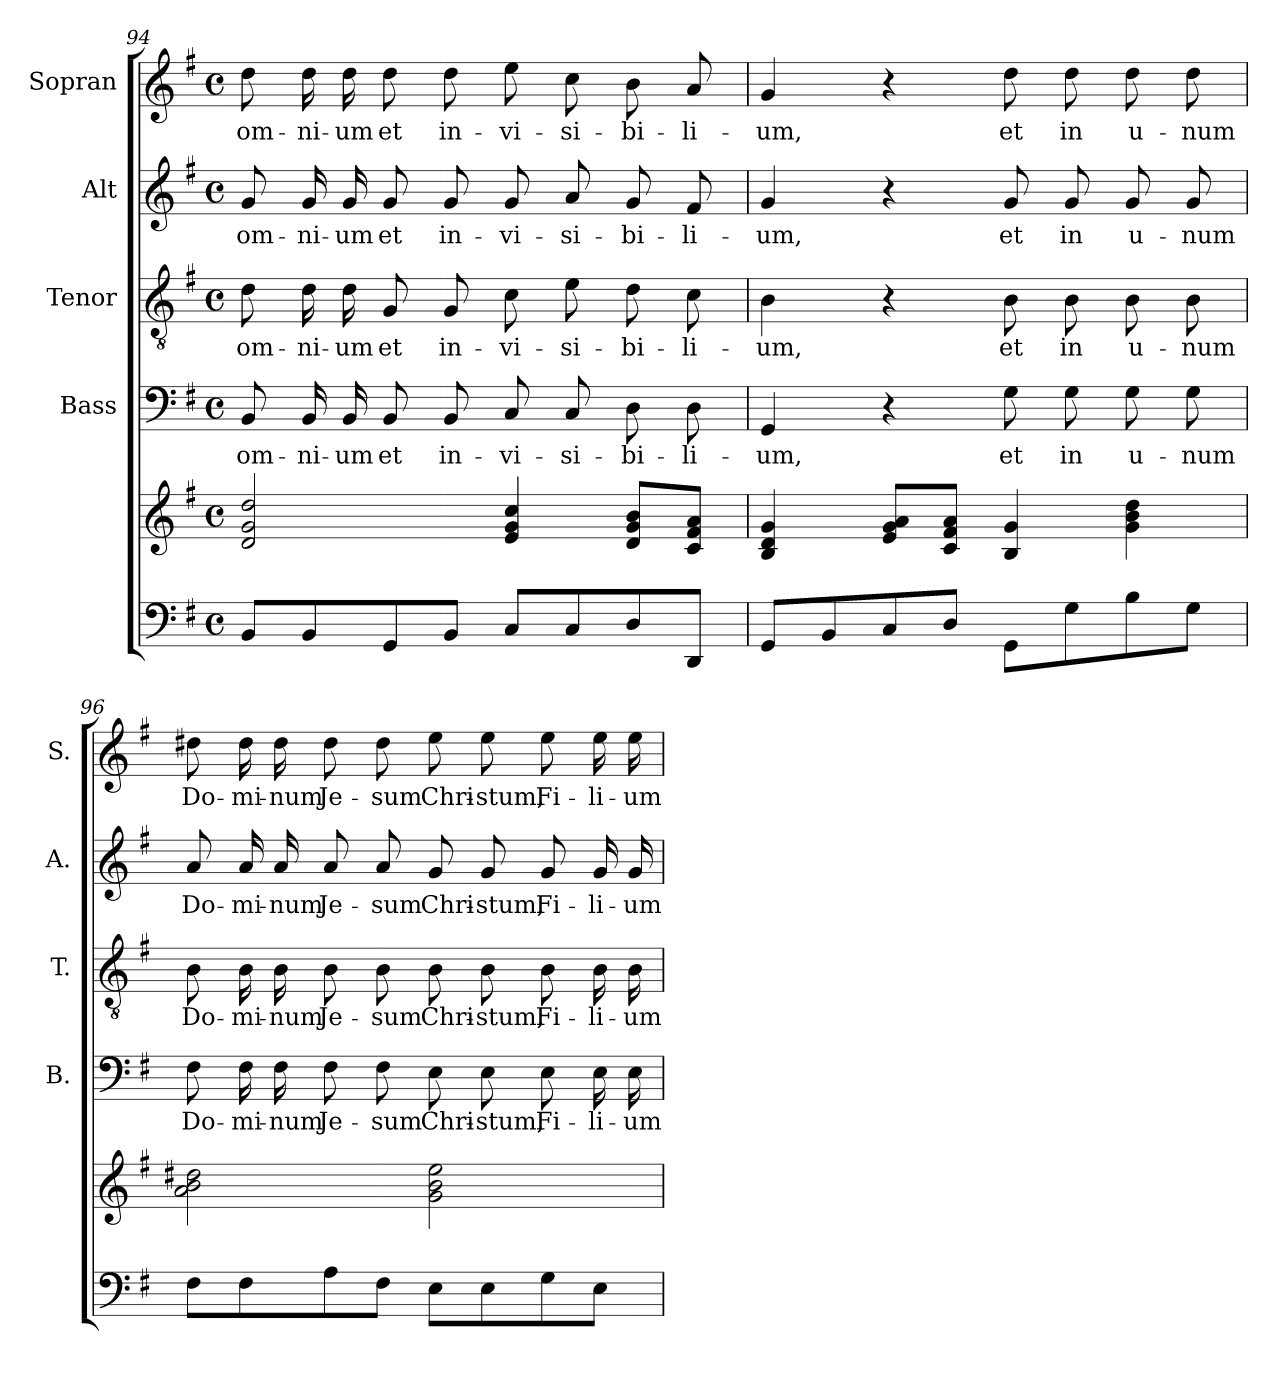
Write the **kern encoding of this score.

**kern	**kern	**kern	**text	**kern	**text	**kern	**text	**kern	**text
*part5	*part5	*part4	*part4	*part3	*part3	*part2	*part2	*part1	*part1
*staff6	*staff5	*staff4	*staff4	*staff3	*staff3	*staff2	*staff2	*staff1	*staff1
*	*	*I"Bass	*	*I"Tenor	*	*I"Alt	*	*I"Sopran	*
*	*	*I'B.	*	*I'T.	*	*I'A.	*	*I'S.	*
*clefF4	*clefG2	*clefF4	*	*clefGv2	*	*clefG2	*	*clefG2	*
*k[f#]	*k[f#]	*k[f#]	*	*k[f#]	*	*k[f#]	*	*k[f#]	*
*G:	*G:	*G:	*	*G:	*	*G:	*	*G:	*
*M4/4	*M4/4	*M4/4	*	*M4/4	*	*M4/4	*	*M4/4	*
*met(c)	*met(c)	*met(c)	*	*met(c)	*	*met(c)	*	*met(c)	*
=94	=94	=94	=94	=94	=94	=94	=94	=94	=94
!	!	!	!LO:LY:b	!	!LO:LY:b	!	!LO:LY:b	!	!LO:LY:b
8BB/L	2d/ 2g/ 2dd/	8BB/	om-	8d\	om-	8g/	om-	8dd\	om-
!	!	!	!LO:LY:b	!	!LO:LY:b	!	!LO:LY:b	!	!LO:LY:b
8BB/	.	16BB/	-ni-	16d\	-ni-	16g/	-ni-	16dd\	-ni-
!	!	!	!LO:LY:b	!	!LO:LY:b	!	!LO:LY:b	!	!LO:LY:b
.	.	16BB/	-um	16d\	-um	16g/	-um	16dd\	-um
!	!	!	!LO:LY:b	!	!LO:LY:b	!	!LO:LY:b	!	!LO:LY:b
8GG/	.	8BB/	et	8G/	et	8g/	et	8dd\	et
!	!	!	!LO:LY:b	!	!LO:LY:b	!	!LO:LY:b	!	!LO:LY:b
8BB/J	.	8BB/	in-	8G/	in-	8g/	in-	8dd\	in-
!	!	!	!LO:LY:b	!	!LO:LY:b	!	!LO:LY:b	!	!LO:LY:b
8C/L	4e/ 4g/ 4cc/	8C/	-vi-	8c\	-vi-	8g/	-vi-	8ee\	-vi-
!	!	!	!LO:LY:b	!	!LO:LY:b	!	!LO:LY:b	!	!LO:LY:b
8C/	.	8C/	-si-	8e\	-si-	8a/	-si-	8cc\	-si-
!	!	!	!LO:LY:b	!	!LO:LY:b	!	!LO:LY:b	!	!LO:LY:b
8D/	8d/ 8g/ 8b/L	8D\	-bi-	8d\	-bi-	8g/	-bi-	8b\	-bi-
!	!	!	!LO:LY:b	!	!LO:LY:b	!	!LO:LY:b	!	!LO:LY:b
8DD/J	8c/ 8f#/ 8a/J	8D\	-li-	8c\	-li-	8f#/	-li-	8a/	-li-
!!LO:LB:g=z
=95	=95	=95	=95	=95	=95	=95	=95	=95	=95
!	!	!	!LO:LY:b	!	!LO:LY:b	!	!LO:LY:b	!	!LO:LY:b
8GG/L	4B/ 4d/ 4g/	4GG/	-um,	4B\	-um,	4g/	-um,	4g/	-um,
8BB/	.	.	.	.	.	.	.	.	.
8C/	8e/ 8g/ 8a/L	4r	.	4r	.	4r	.	4r	.
8D/J	8c/ 8f#/ 8a/J	.	.	.	.	.	.	.	.
!	!	!	!LO:LY:b	!	!LO:LY:b	!	!LO:LY:b	!	!LO:LY:b
8GG\L	4B/ 4g/	8G\	et	8B\	et	8g/	et	8dd\	et
!	!	!	!LO:LY:b	!	!LO:LY:b	!	!LO:LY:b	!	!LO:LY:b
8G\	.	8G\	in	8B\	in	8g/	in	8dd\	in
!	!	!	!LO:LY:b	!	!LO:LY:b	!	!LO:LY:b	!	!LO:LY:b
8B\	4g\ 4b\ 4dd\	8G\	u-	8B\	u-	8g/	u-	8dd\	u-
!	!	!	!LO:LY:b	!	!LO:LY:b	!	!LO:LY:b	!	!LO:LY:b
8G\J	.	8G\	-num	8B\	-num	8g/	-num	8dd\	-num
=96	=96	=96	=96	=96	=96	=96	=96	=96	=96
!	!	!	!LO:LY:b	!	!LO:LY:b	!	!LO:LY:b	!	!LO:LY:b
8F#\L	2a\ 2b\ 2dd#X\	8F#\	Do-	8B\	Do-	8a/	Do-	8dd#X\	Do-
!	!	!	!LO:LY:b	!	!LO:LY:b	!	!LO:LY:b	!	!LO:LY:b
8F#\	.	16F#\	-mi-	16B\	-mi-	16a/	-mi-	16dd#\	-mi-
!	!	!	!LO:LY:b	!	!LO:LY:b	!	!LO:LY:b	!	!LO:LY:b
.	.	16F#\	-num	16B\	-num	16a/	-num	16dd#\	-num
!	!	!	!LO:LY:b	!	!LO:LY:b	!	!LO:LY:b	!	!LO:LY:b
8A\	.	8F#\	Je-	8B\	Je-	8a/	Je-	8dd#\	Je-
!	!	!	!LO:LY:b	!	!LO:LY:b	!	!LO:LY:b	!	!LO:LY:b
8F#\J	.	8F#\	-sum	8B\	-sum	8a/	-sum	8dd#\	-sum
!	!	!	!LO:LY:b	!	!LO:LY:b	!	!LO:LY:b	!	!LO:LY:b
8E\L	2g\ 2b\ 2ee\	8E\	Chri-	8B\	Chri-	8g/	Chri-	8ee\	Chri-
!	!	!	!LO:LY:b	!	!LO:LY:b	!	!LO:LY:b	!	!LO:LY:b
8E\	.	8E\	-stum,	8B\	-stum,	8g/	-stum,	8ee\	-stum,
!	!	!	!LO:LY:b	!	!LO:LY:b	!	!LO:LY:b	!	!LO:LY:b
8G\	.	8E\	Fi-	8B\	Fi-	8g/	Fi-	8ee\	Fi-
!	!	!	!LO:LY:b	!	!LO:LY:b	!	!LO:LY:b	!	!LO:LY:b
8E\J	.	16E\	-li-	16B\	-li-	16g/	-li-	16ee\	-li-
!	!	!	!LO:LY:b	!	!LO:LY:b	!	!LO:LY:b	!	!LO:LY:b
.	.	16E\	-um	16B\	-um	16g/	-um	16ee\	-um
=	=	=	=	=	=	=	=	=	=
*-	*-	*-	*-	*-	*-	*-	*-	*-	*-
